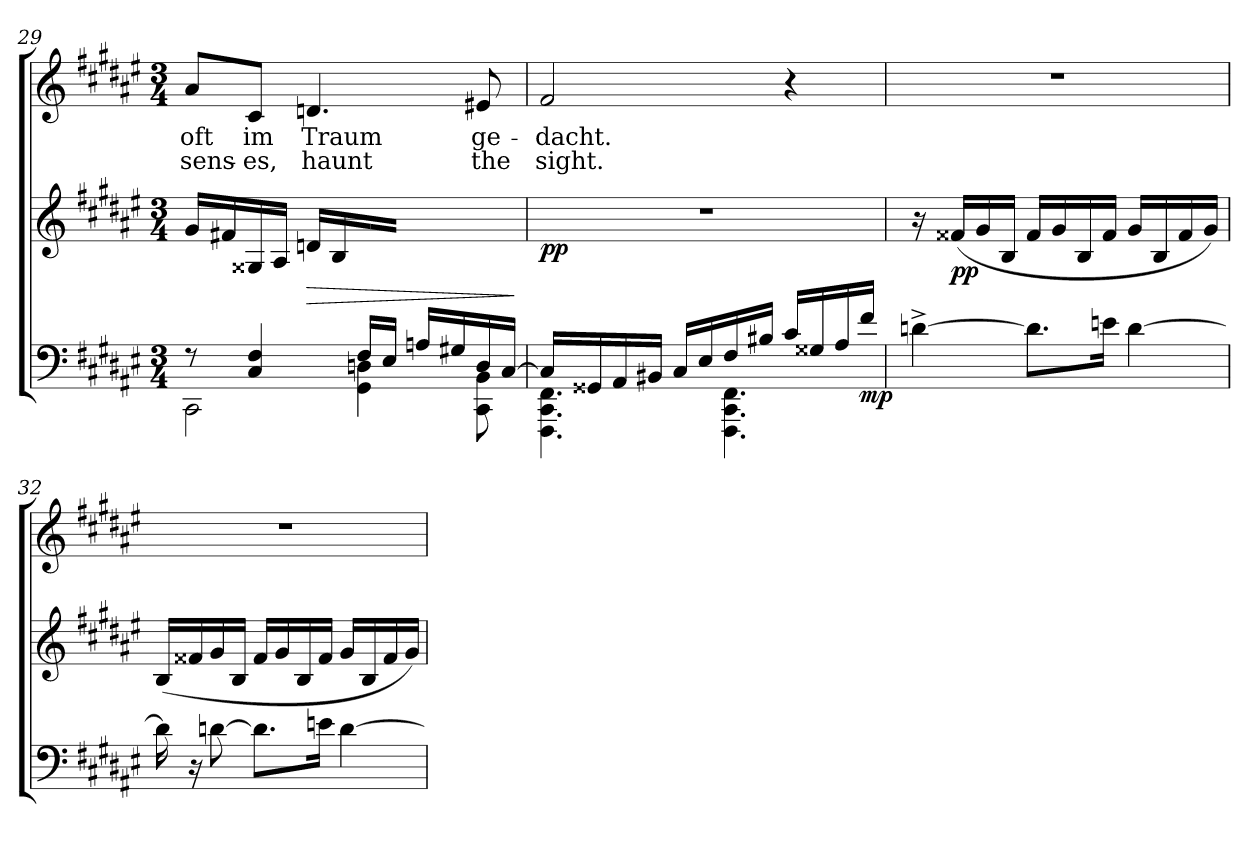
**kern	**kern	**dynam	**kern	**text	**text
*part2	*part2	*part2	*part1	*part1	*part1
*staff3	*staff2	*staff2/3	*staff1	*staff1	*staff1
*clefF4	*clefG2	*	*clefG2	*	*
*k[f#c#g#d#a#e#]	*k[f#c#g#d#a#e#]	*	*k[f#c#g#d#a#e#]	*	*
*M3/4	*M3/4	*	*M3/4	*	*
=29	=29	=29	=29	=29	=29
*^	*	*	*	*	*
*	*^	*	*	*	*	*
!	!	!	!	!	!	!LO:LY:b	!LO:LY:b
8r	2CC#\	4.ryy	16g#/LL	.	8a#/L	oft	sens-
.	.	.	16f#X/	.	.	.	.
!	!	!	!	!	!	!LO:LY:b	!LO:LY:b
4C#/ 4F#/	.	.	16G##X/	.	8c#/J	im	-es,
.	.	.	16A#/JJ	.	.	.	.
!	!	!	!	!LO:HP:b	!	!LO:LY:b	!LO:LY:b
.	.	.	16dn/LL	>	4.dn/	Traum	haunt
.	.	.	16B/	.	.	.	.
16F#/LL	.	4GG#\ 4Dn\	16F#/yy	.	.	.	.
16E#/JJ	.	.	16E#/JJyy	.	.	.	.
16An/LL	8ryy	.	8ryy	.	.	.	.
16G#X/	.	.	.	.	.	.	.
!	!	!	!	!	!	!LO:LY:b	!LO:LY:b
16D/	8CC#\ 8BB\	8ryy	16ryy	.	8e#X/	ge-	the
[16C#/JJ	.	.	16ryy	.	.	.	.
*v	*v	*v	*	*	*	*	*
.	.	]	.	.	.
=30	=30	=30	=30	=30	=30
*^	*	*	*	*	*
!	!	!	!LO:DY:b	!	!LO:LY:b	!LO:LY:b
16C#/LL]	4.FFF#\ 4.CC#\ 4.FF#\	2.r	pp	2f#/	-dacht.	sight.
16GG##X/	.	.	.	.	.	.
16AA#/	.	.	.	.	.	.
16BB#X/JJ	.	.	.	.	.	.
16C#/LL	.	.	.	.	.	.
16E#/	.	.	.	.	.	.
16F#/	4.FFF#\ 4.CC#\ 4.FF#\	.	.	.	.	.
16B#X/JJ	.	.	.	.	.	.
16c#/LL	.	.	.	4r	.	.
16G##X/	.	.	.	.	.	.
16A#/	.	.	.	.	.	.
!	!	!	!LO:DY:b=2	!	!	!
16f#/JJ	.	.	mp	.	.	.
*v	*v	*	*	*	*	*
!!LO:LB:g=z
=31	=31	=31	=31	=31	=31
!	!	!LO:DY:b=2	!	!	!
[4dn^\	16r	other-dynamics	2.r	.	.
!	!	!LO:DY:b	!	!	!
.	(16f##X/LL	pp	.	.	.
.	16g#/	.	.	.	.
.	16B/JJ	.	.	.	.
8.d\L]	16f##/LL	.	.	.	.
.	16g#/	.	.	.	.
.	16B/	.	.	.	.
16en\Jk	16f##/JJ	.	.	.	.
[4d\	16g#/LL	.	.	.	.
.	16B/	.	.	.	.
.	16f##/	.	.	.	.
.	16g#/JJ)	.	.	.	.
=32	=32	=32	=32	=32	=32
16d\]	(16B/LL	.	2.r	.	.
16r	16f##X/	.	.	.	.
[8dn\	16g#/	.	.	.	.
.	16B/JJ	.	.	.	.
8.d\L]	16f##/LL	.	.	.	.
.	16g#/	.	.	.	.
.	16B/	.	.	.	.
16en\Jk	16f##/JJ	.	.	.	.
[4d\	16g#/LL	.	.	.	.
.	16B/	.	.	.	.
.	16f##/	.	.	.	.
.	16g#/JJ)	.	.	.	.
=	=	=	=	=	=
*-	*-	*-	*-	*-	*-
